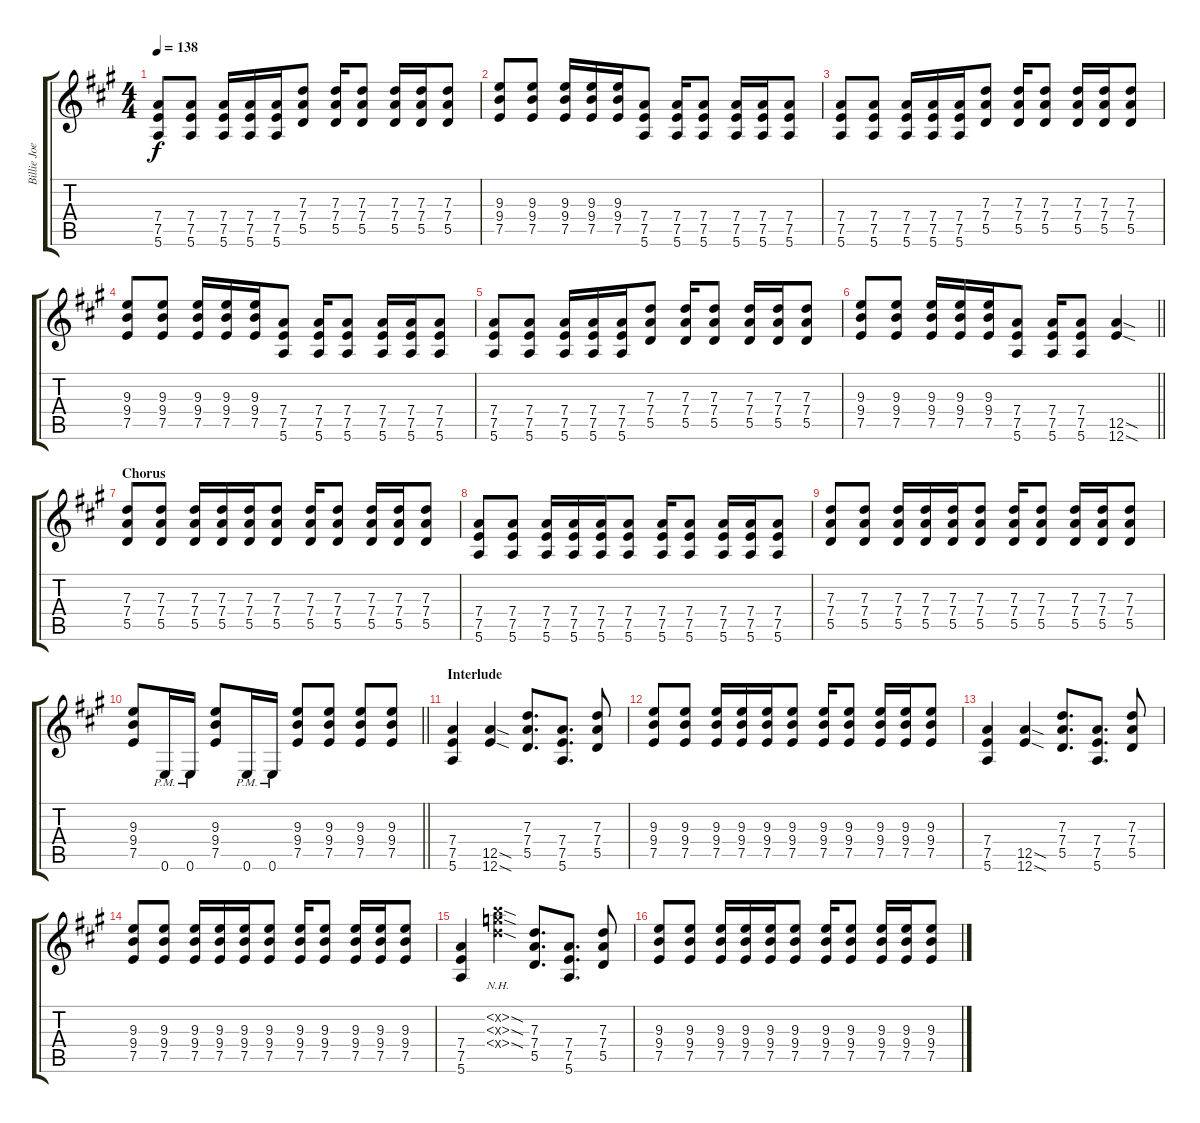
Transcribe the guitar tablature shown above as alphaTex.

\track ("Billie Joe Lead" "Billie Joe") {instrument overdrivenguitar}
\staff {score tabs}
\tuning (E4 B3 G3 D3 A2 E2) {hide}
\ts (4 4)
\tempo 138
\clef g2
\ks a
(7.4 7.5 5.6).8{dy f} (7.4 7.5 5.6).8 (7.4 7.5 5.6).16 (7.4 7.5 5.6).16 (7.4 7.5 5.6).16 (7.3 7.4 5.5).8 (7.3 7.4 5.5).16 (7.3 7.4 5.5).8 (7.3 7.4 5.5).16 (7.3 7.4 5.5).16 (7.3 7.4 5.5).8 |
(9.3 9.4 7.5).8 (9.3 9.4 7.5).8 (9.3 9.4 7.5).16 (9.3 9.4 7.5).16 (9.3 9.4 7.5).16 (7.4 7.5 5.6).8 (7.4 7.5 5.6).16 (7.4 7.5 5.6).8 (7.4 7.5 5.6).16 (7.4 7.5 5.6).16 (7.4 7.5 5.6).8 |
(7.4 7.5 5.6).8 (7.4 7.5 5.6).8 (7.4 7.5 5.6).16 (7.4 7.5 5.6).16 (7.4 7.5 5.6).16 (7.3 7.4 5.5).8 (7.3 7.4 5.5).16 (7.3 7.4 5.5).8 (7.3 7.4 5.5).16 (7.3 7.4 5.5).16 (7.3 7.4 5.5).8 |
(9.3 9.4 7.5).8 (9.3 9.4 7.5).8 (9.3 9.4 7.5).16 (9.3 9.4 7.5).16 (9.3 9.4 7.5).16 (7.4 7.5 5.6).8 (7.4 7.5 5.6).16 (7.4 7.5 5.6).8 (7.4 7.5 5.6).16 (7.4 7.5 5.6).16 (7.4 7.5 5.6).8 |
(7.4 7.5 5.6).8 (7.4 7.5 5.6).8 (7.4 7.5 5.6).16 (7.4 7.5 5.6).16 (7.4 7.5 5.6).16 (7.3 7.4 5.5).8 (7.3 7.4 5.5).16 (7.3 7.4 5.5).8 (7.3 7.4 5.5).16 (7.3 7.4 5.5).16 (7.3 7.4 5.5).8 |
\barLineRight lightlight
(9.3 9.4 7.5).8 (9.3 9.4 7.5).8 (9.3 9.4 7.5).16 (9.3 9.4 7.5).16 (9.3 9.4 7.5).16 (7.4 7.5 5.6).8 (7.4 7.5 5.6).16 (7.4 7.5 5.6).8 (12.5{sod} 12.6{sod}).4 |
\section ("" "Chorus")
(7.3 7.4 5.5).8 (7.3 7.4 5.5).8 (7.3 7.4 5.5).16 (7.3 7.4 5.5).16 (7.3 7.4 5.5).16 (7.3 7.4 5.5).8 (7.3 7.4 5.5).16 (7.3 7.4 5.5).8 (7.3 7.4 5.5).16 (7.3 7.4 5.5).16 (7.3 7.4 5.5).8 |
(7.4 7.5 5.6).8 (7.4 7.5 5.6).8 (7.4 7.5 5.6).16 (7.4 7.5 5.6).16 (7.4 7.5 5.6).16 (7.4 7.5 5.6).8 (7.4 7.5 5.6).16 (7.4 7.5 5.6).8 (7.4 7.5 5.6).16 (7.4 7.5 5.6).16 (7.4 7.5 5.6).8 |
(7.3 7.4 5.5).8 (7.3 7.4 5.5).8 (7.3 7.4 5.5).16 (7.3 7.4 5.5).16 (7.3 7.4 5.5).16 (7.3 7.4 5.5).8 (7.3 7.4 5.5).16 (7.3 7.4 5.5).8 (7.3 7.4 5.5).16 (7.3 7.4 5.5).16 (7.3 7.4 5.5).8 |
\barLineRight lightlight
(9.3 9.4 7.5).8 0.6{pm}.16 0.6{pm}.16 (9.3 9.4 7.5).8 0.6{pm}.16 0.6{pm}.16 (9.3 9.4 7.5).8 (9.3 9.4 7.5).8 (9.3 9.4 7.5).8 (9.3 9.4 7.5).8 |
\section ("" "Interlude")
(7.4 7.5 5.6).4 (12.5{sod} 12.6{sod}).4 (7.3 7.4 5.5).8{d} (7.4 7.5 5.6).8{d} (7.3 7.4 5.5).8 |
(9.3 9.4 7.5).8 (9.3 9.4 7.5).8 (9.3 9.4 7.5).16 (9.3 9.4 7.5).16 (9.3 9.4 7.5).16 (9.3 9.4 7.5).8 (9.3 9.4 7.5).16 (9.3 9.4 7.5).8 (9.3 9.4 7.5).16 (9.3 9.4 7.5).16 (9.3 9.4 7.5).8 |
(7.4 7.5 5.6).4 (12.5{sod} 12.6{sod}).4 (7.3 7.4 5.5).8{d} (7.4 7.5 5.6).8{d} (7.3 7.4 5.5).8 |
(9.3 9.4 7.5).8 (9.3 9.4 7.5).8 (9.3 9.4 7.5).16 (9.3 9.4 7.5).16 (9.3 9.4 7.5).16 (9.3 9.4 7.5).8 (9.3 9.4 7.5).16 (9.3 9.4 7.5).8 (9.3 9.4 7.5).16 (9.3 9.4 7.5).16 (9.3 9.4 7.5).8 |
(7.4 7.5 5.6).4 (29.2{nh sod x} 29.3{nh sod x} 29.4{nh sod x}).4{instrument guitarharmonics} (7.3 7.4 5.5).8{d instrument overdrivenguitar} (7.4 7.5 5.6).8{d} (7.3 7.4 5.5).8 |
(9.3 9.4 7.5).8 (9.3 9.4 7.5).8 (9.3 9.4 7.5).16 (9.3 9.4 7.5).16 (9.3 9.4 7.5).16 (9.3 9.4 7.5).8 (9.3 9.4 7.5).16 (9.3 9.4 7.5).8 (9.3 9.4 7.5).16 (9.3 9.4 7.5).16 (9.3 9.4 7.5).8
